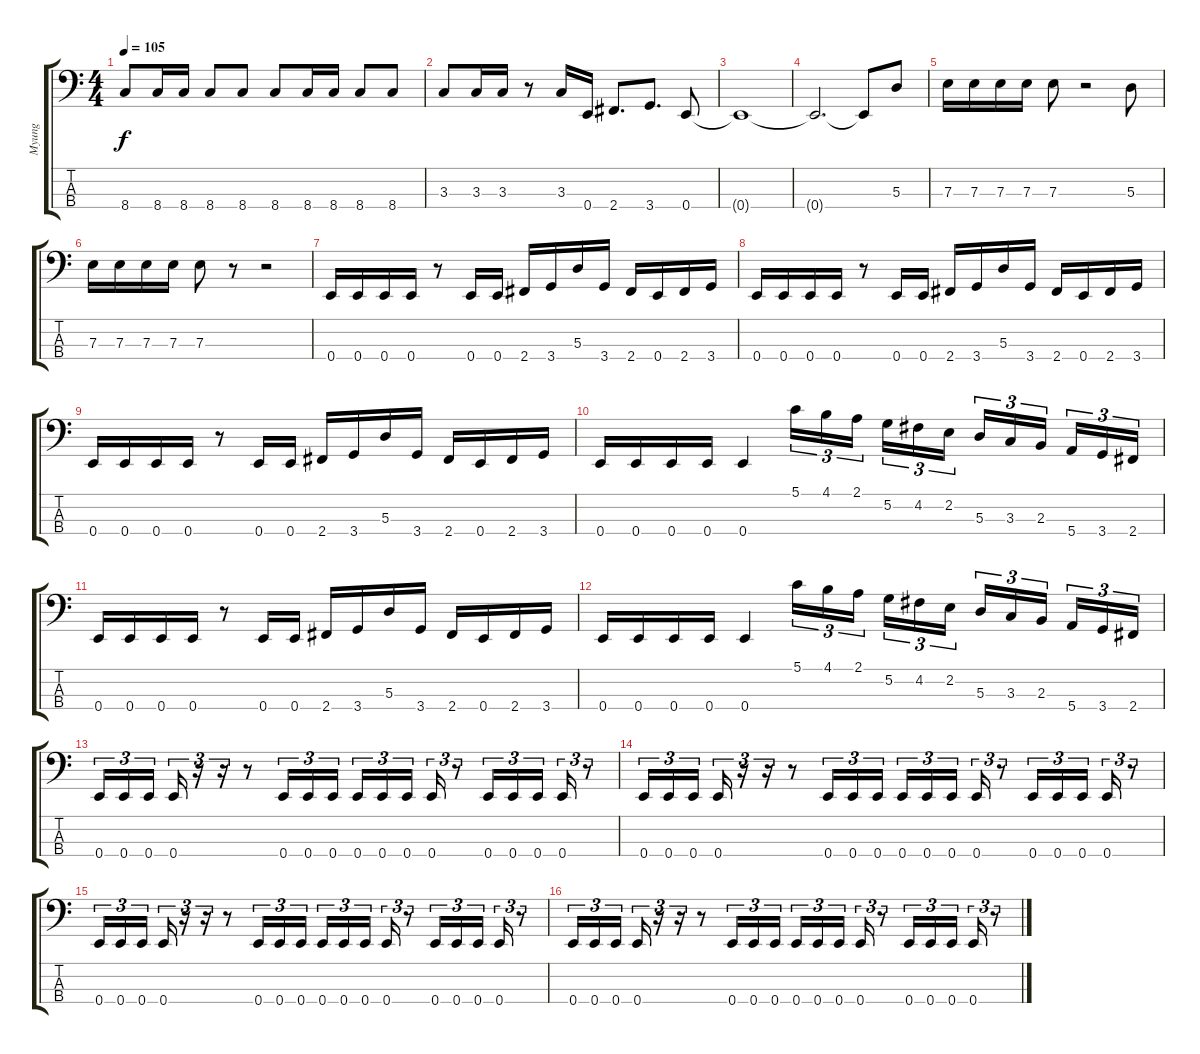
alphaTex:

\track ("Myung" "Myung") {instrument electricbassfinger}
\staff {score tabs}
\tuning (G2 D2 A1 E1) {hide}
\ts (4 4)
\tempo 105
\clef f4
\ks c
8.4.8{dy f} 8.4.16 8.4.16 8.4.8 8.4.8 8.4.8 8.4.16 8.4.16 8.4.8 8.4.8 |
3.3.8 3.3.16 3.3.16 r.8 3.3.16 0.4.16 2.4.8{d} 3.4.8{d} 0.4.8 |
0.4{t}.1 |
0.4{t}.2{d} 0.4{t}.8 5.3.8 |
7.3.16 7.3.16 7.3.16 7.3.16 7.3.8 r.2 5.3.8 |
7.3.16 7.3.16 7.3.16 7.3.16 7.3.8 r.8 r.2 |
0.4.16 0.4.16 0.4.16 0.4.16 r.8 0.4.16 0.4.16 2.4.16 3.4.16 5.3.16 3.4.16 2.4.16 0.4.16 2.4.16 3.4.16 |
0.4.16 0.4.16 0.4.16 0.4.16 r.8 0.4.16 0.4.16 2.4.16 3.4.16 5.3.16 3.4.16 2.4.16 0.4.16 2.4.16 3.4.16 |
0.4.16 0.4.16 0.4.16 0.4.16 r.8 0.4.16 0.4.16 2.4.16 3.4.16 5.3.16 3.4.16 2.4.16 0.4.16 2.4.16 3.4.16 |
0.4.16 0.4.16 0.4.16 0.4.16 0.4.4 5.1.16{tu (3 2)} 4.1.16{tu (3 2)} 2.1.16{tu (3 2) beam splitsecondary} 5.2.16{tu (3 2)} 4.2.16{tu (3 2)} 2.2.16{tu (3 2)} 5.3.16{tu (3 2)} 3.3.16{tu (3 2)} 2.3.16{tu (3 2) beam splitsecondary} 5.4.16{tu (3 2)} 3.4.16{tu (3 2)} 2.4.16{tu (3 2)} |
0.4.16 0.4.16 0.4.16 0.4.16 r.8 0.4.16 0.4.16 2.4.16 3.4.16 5.3.16 3.4.16 2.4.16 0.4.16 2.4.16 3.4.16 |
0.4.16 0.4.16 0.4.16 0.4.16 0.4.4 5.1.16{tu (3 2)} 4.1.16{tu (3 2)} 2.1.16{tu (3 2) beam splitsecondary} 5.2.16{tu (3 2)} 4.2.16{tu (3 2)} 2.2.16{tu (3 2)} 5.3.16{tu (3 2)} 3.3.16{tu (3 2)} 2.3.16{tu (3 2) beam splitsecondary} 5.4.16{tu (3 2)} 3.4.16{tu (3 2)} 2.4.16{tu (3 2)} |
0.4.16{tu (3 2)} 0.4.16{tu (3 2)} 0.4.16{tu (3 2) beam splitsecondary} 0.4.16{tu (3 2)} r.16{tu (3 2)} r.16{tu (3 2)} r.8 0.4.16{tu (3 2)} 0.4.16{tu (3 2)} 0.4.16{tu (3 2)} 0.4.16{tu (3 2)} 0.4.16{tu (3 2)} 0.4.16{tu (3 2) beam splitsecondary} 0.4.16{tu (3 2)} r.8{tu (3 2)} 0.4.16{tu (3 2)} 0.4.16{tu (3 2)} 0.4.16{tu (3 2) beam splitsecondary} 0.4.16{tu (3 2)} r.8{tu (3 2)} |
0.4.16{tu (3 2)} 0.4.16{tu (3 2)} 0.4.16{tu (3 2) beam splitsecondary} 0.4.16{tu (3 2)} r.16{tu (3 2)} r.16{tu (3 2)} r.8 0.4.16{tu (3 2)} 0.4.16{tu (3 2)} 0.4.16{tu (3 2)} 0.4.16{tu (3 2)} 0.4.16{tu (3 2)} 0.4.16{tu (3 2) beam splitsecondary} 0.4.16{tu (3 2)} r.8{tu (3 2)} 0.4.16{tu (3 2)} 0.4.16{tu (3 2)} 0.4.16{tu (3 2) beam splitsecondary} 0.4.16{tu (3 2)} r.8{tu (3 2)} |
0.4.16{tu (3 2)} 0.4.16{tu (3 2)} 0.4.16{tu (3 2) beam splitsecondary} 0.4.16{tu (3 2)} r.16{tu (3 2)} r.16{tu (3 2)} r.8 0.4.16{tu (3 2)} 0.4.16{tu (3 2)} 0.4.16{tu (3 2)} 0.4.16{tu (3 2)} 0.4.16{tu (3 2)} 0.4.16{tu (3 2) beam splitsecondary} 0.4.16{tu (3 2)} r.8{tu (3 2)} 0.4.16{tu (3 2)} 0.4.16{tu (3 2)} 0.4.16{tu (3 2) beam splitsecondary} 0.4.16{tu (3 2)} r.8{tu (3 2)} |
0.4.16{tu (3 2)} 0.4.16{tu (3 2)} 0.4.16{tu (3 2) beam splitsecondary} 0.4.16{tu (3 2)} r.16{tu (3 2)} r.16{tu (3 2)} r.8 0.4.16{tu (3 2)} 0.4.16{tu (3 2)} 0.4.16{tu (3 2)} 0.4.16{tu (3 2)} 0.4.16{tu (3 2)} 0.4.16{tu (3 2) beam splitsecondary} 0.4.16{tu (3 2)} r.8{tu (3 2)} 0.4.16{tu (3 2)} 0.4.16{tu (3 2)} 0.4.16{tu (3 2) beam splitsecondary} 0.4.16{tu (3 2)} r.8{tu (3 2)}
